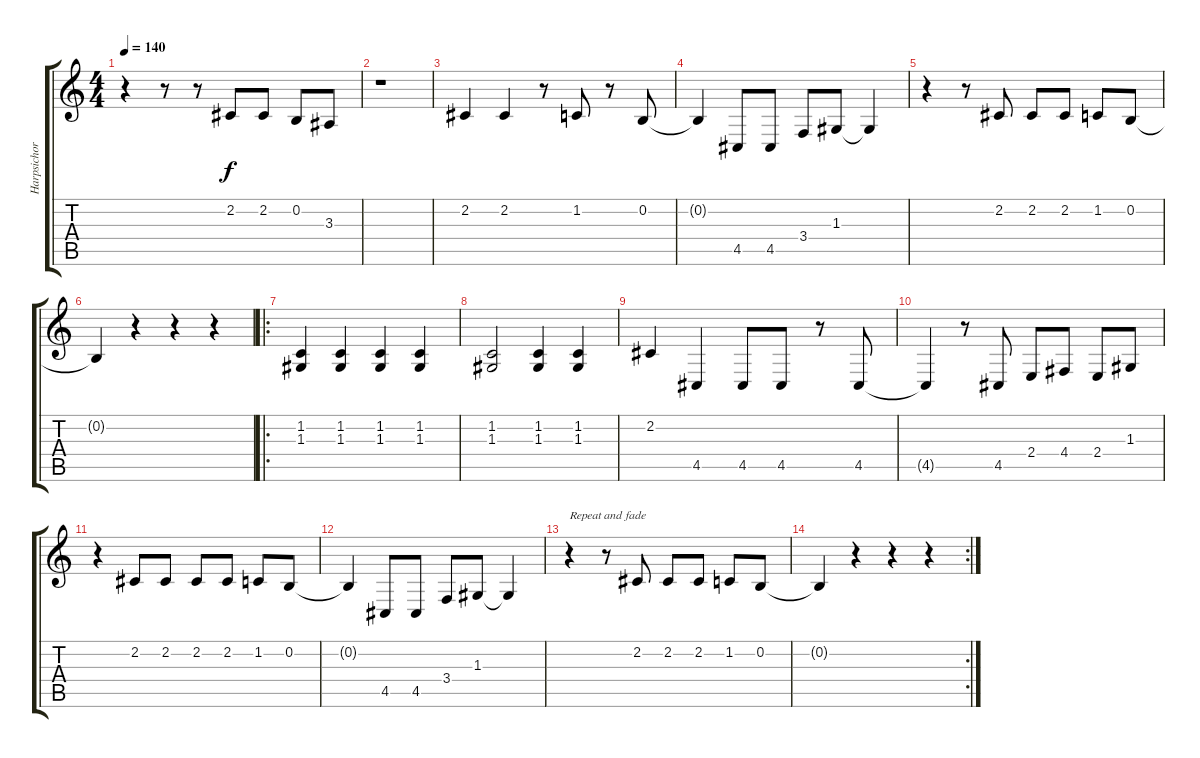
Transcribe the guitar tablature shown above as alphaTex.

\track ("Harpsichord" "Harpsichor") {instrument harpsichord}
\staff {score tabs}
\tuning (E4 B3 G3 D3 A2 E2) {hide}
\ts (4 4)
\tempo 140
\clef g2
\ks c
r.4{dy f} r.8 r.8 2.2.8 2.2.8 0.2.8 3.3.8 |
r.1 |
2.2.4 2.2.4 r.8 1.2.8 r.8 0.2.8 |
0.2{t}.4 4.5.8 4.5.8 3.4.8 1.3.8 1.3{t}.4 |
r.4 r.8 2.2.8 2.2.8 2.2.8 1.2.8 0.2.8 |
0.2{t}.4 r.4 r.4 r.4 |
\ro
(1.2 1.3).4 (1.2 1.3).4 (1.2 1.3).4 (1.2 1.3).4 |
(1.2 1.3).2 (1.2 1.3).4 (1.2 1.3).4 |
2.2.4 4.5.4 4.5.8 4.5.8 r.8 4.5.8 |
4.5{t}.4 r.8 4.5.8 2.4.8 4.4.8 2.4.8 1.3.8 |
r.4 2.2.8 2.2.8 2.2.8 2.2.8 1.2.8 0.2.8 |
0.2{t}.4 4.5.8 4.5.8 3.4.8 1.3.8 1.3{t}.4 |
r.4{txt "Repeat and fade"} r.8 2.2.8 2.2.8 2.2.8 1.2.8 0.2.8 |
\rc 2
0.2{t}.4 r.4 r.4 r.4
